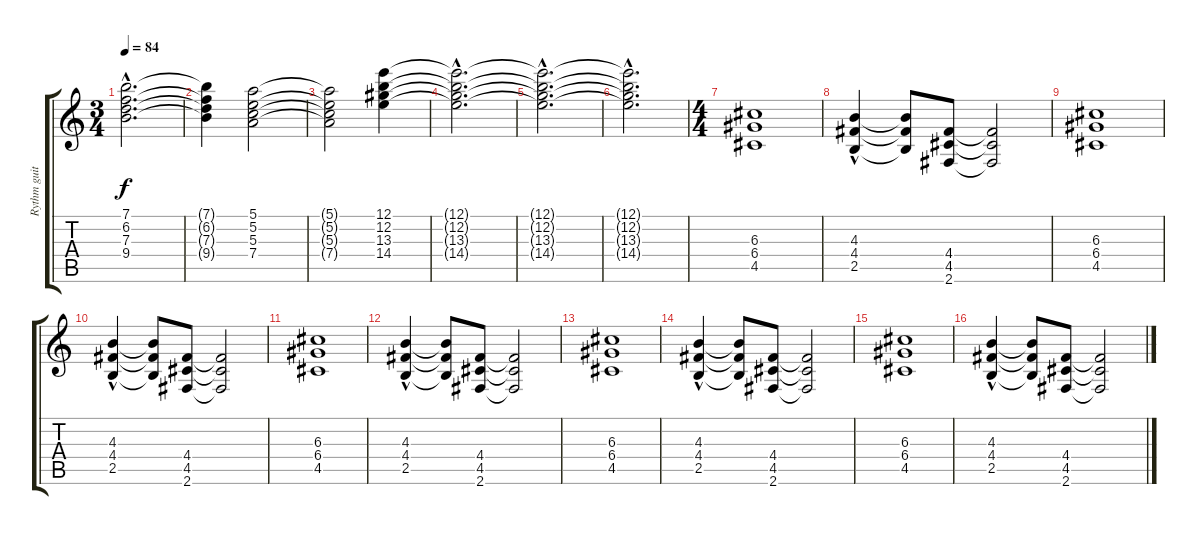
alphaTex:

\track ("Rythm guitar" "Rythm guit") {instrument acousticguitarsteel}
\staff {score tabs}
\tuning (E4 B3 G3 D3 A2 E2) {hide}
\ts (3 4)
\tempo 84
\clef g2
\ks c
(7.1{hac} 6.2{hac} 7.3{hac} 9.4{hac}).2{d dy f} |
(7.1{t} 6.2{t} 7.3{t} 9.4{t}).4 (5.1 5.2 5.3 7.4).2 |
(5.1{t} 5.2{t} 5.3{t} 7.4{t}).2 (12.1 12.2 13.3 14.4).4 |
(12.1{hac t} 12.2{hac t} 13.3{hac t} 14.4{hac t}).2{d} |
(12.1{hac t} 12.2{hac t} 13.3{hac t} 14.4{hac t}).2{d} |
(12.1{hac t} 12.2{hac t} 13.3{hac t} 14.4{hac t}).2{d} |
\ts (4 4)
(6.3 6.4 4.5).1{instrument acousticguitarsteel} |
(4.3{hac} 4.4 2.5).4 (4.3{t} 4.4{t} 2.5{t}).8 (4.4 4.5 2.6).8 (4.4{t} 4.5{t} 2.6{t}).2 |
(6.3 6.4 4.5).1 |
(4.3{hac} 4.4 2.5).4 (4.3{t} 4.4{t} 2.5{t}).8 (4.4 4.5 2.6).8 (4.4{t} 4.5{t} 2.6{t}).2 |
(6.3 6.4 4.5).1 |
(4.3{hac} 4.4 2.5).4 (4.3{t} 4.4{t} 2.5{t}).8 (4.4 4.5 2.6).8 (4.4{t} 4.5{t} 2.6{t}).2 |
(6.3 6.4 4.5).1 |
(4.3{hac} 4.4 2.5).4 (4.3{t} 4.4{t} 2.5{t}).8 (4.4 4.5 2.6).8 (4.4{t} 4.5{t} 2.6{t}).2 |
(6.3 6.4 4.5).1 |
(4.3{hac} 4.4 2.5).4 (4.3{t} 4.4{t} 2.5{t}).8 (4.4 4.5 2.6).8 (4.4{t} 4.5{t} 2.6{t}).2
